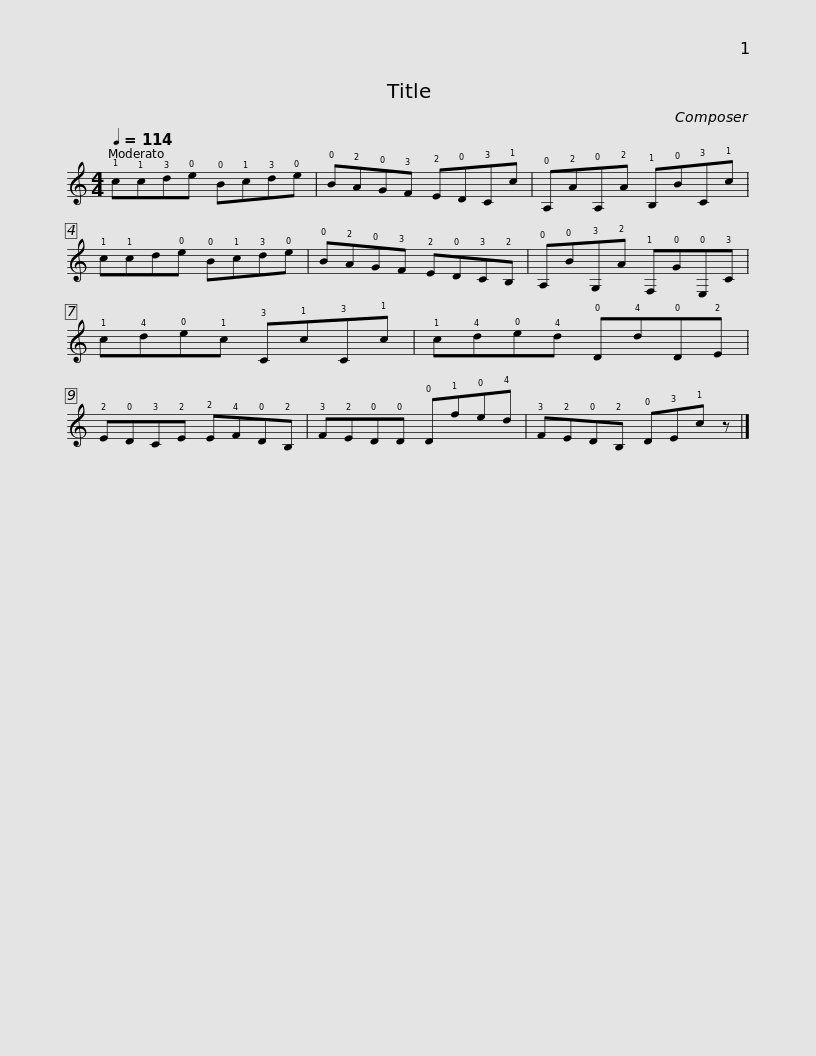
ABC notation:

X:1
L:1/8
Q:1/4=114
M:4/4
I:linebreak $
K:C
V:1 treble
V:1
 !1!c!1!c!3!d!0!e !0!B!1!c!3!d!0!e | !0!B!2!A!0!G!3!F !2!E!0!D!3!C!1!c | !0!A,!2!A!0!A,!2!A !1!B,!0!B!3!C!1!c | !1!c!1!cd!0!e !0!B!1!c!3!d!0!e | !0!B!2!A!0!G!3!F !2!E!0!D!3!C!2!B, |$ %5
 !0!A,!0!B!3!G,!2!A !1!F,!0!G!0!E,!3!C | !1!c!4!d!0!e!1!c !3!C!1!c!3!C!1!c | !1!c!4!d!0!e!4!d !0!D!4!d!0!D!2!E | !2!E!0!D!3!C!2!E !2!E!4!F!0!D!2!B, | !3!F!2!E!0!D!0!D !0!D!1!f!0!e!4!d |$ %10
 !3!F!2!E!0!D!2!B, !0!D!3!E!1!c z |] %11
